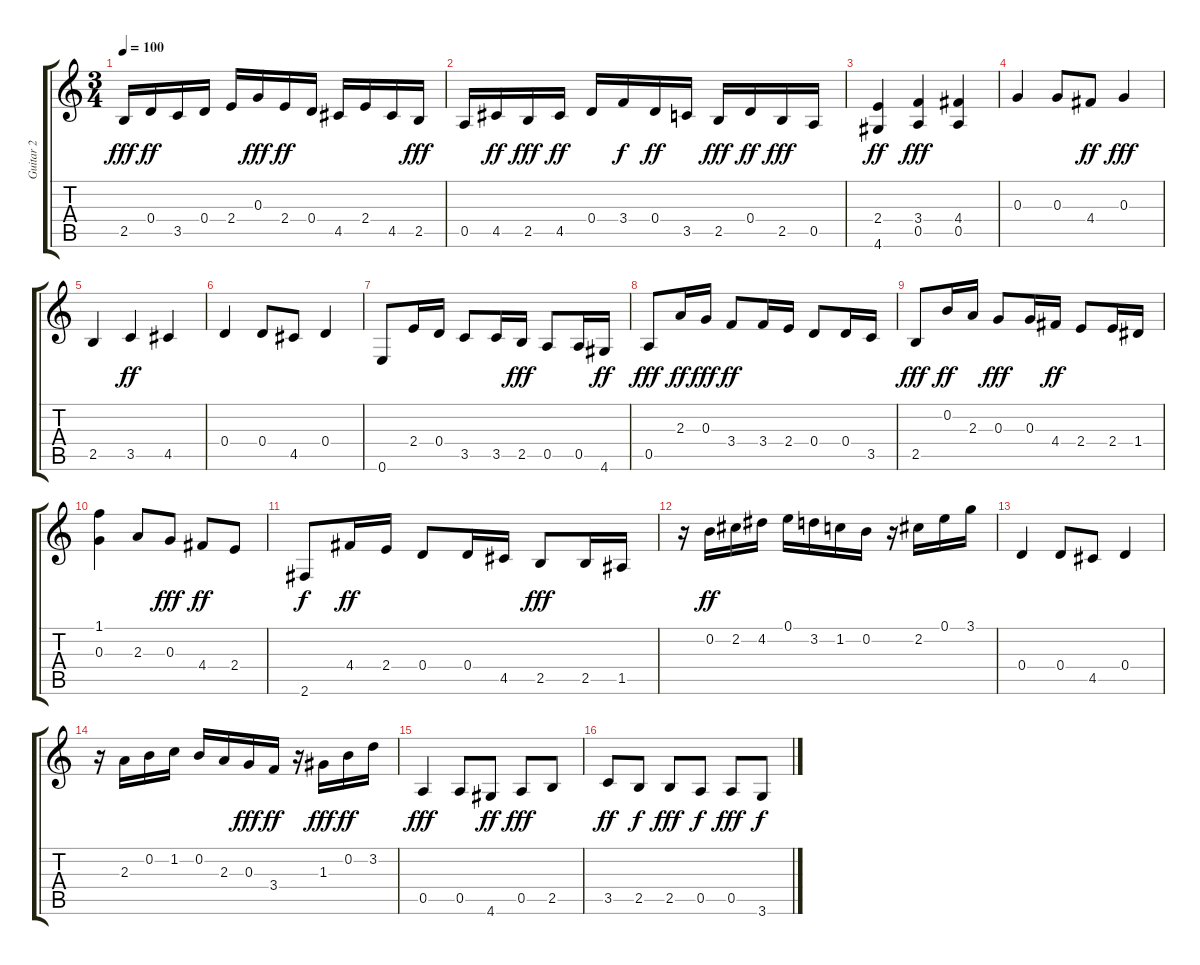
\track ("Guitar 2" "Guitar 2") {instrument acousticguitarnylon}
\staff {score tabs}
\tuning (E4 B3 G3 D3 A2 E2) {hide}
\ts (3 4)
\tempo 100
\clef g2
\ks c
2.5.16{dy fff} 0.4.16{dy ff} 3.5.16 0.4.16 2.4.16 0.3.16{dy fff} 2.4.16{dy ff} 0.4.16 4.5.16 2.4.16 4.5.16 2.5.16{dy fff} |
0.5.16 4.5.16{dy ff} 2.5.16{dy fff} 4.5.16{dy ff} 0.4.16 3.4.16{dy f} 0.4.16{dy ff} 3.5.16 2.5.16{dy fff} 0.4.16{dy ff} 2.5.16{dy fff} 0.5.16 |
(2.4 4.6).4{dy ff} (3.4 0.5).4{dy fff} (4.4 0.5).4 |
0.3.4 0.3.8 4.4.8{dy ff} 0.3.4{dy fff} |
2.5.4 3.5.4{dy ff} 4.5.4 |
0.4.4 0.4.8 4.5.8 0.4.4 |
0.6.8 2.4.16 0.4.16 3.5.8 3.5.16 2.5.16{dy fff} 0.5.8 0.5.16 4.6.16{dy ff} |
0.5.8{dy fff} 2.3.16{dy ff} 0.3.16{dy fff} 3.4.8{dy ff} 3.4.16 2.4.16 0.4.8 0.4.16 3.5.16 |
2.5.8{dy fff} 0.2.16{dy ff} 2.3.16 0.3.8{dy fff} 0.3.16 4.4.16{dy ff} 2.4.8 2.4.16 1.4.16 |
(1.1 0.3).4 2.3.8 0.3.8{dy fff} 4.4.8{dy ff} 2.4.8 |
2.6.8{dy f} 4.4.16{dy ff} 2.4.16 0.4.8 0.4.16 4.5.16 2.5.8{dy fff} 2.5.16 1.5.16 |
r.16 0.2.16{dy ff} 2.2.16 4.2.16 0.1.16 3.2.16 1.2.16 0.2.16 r.16 2.2.16 0.1.16 3.1.16 |
0.4.4 0.4.8 4.5.8 0.4.4 |
r.16 2.3.16 0.2.16 1.2.16 0.2.16 2.3.16 0.3.16{dy fff} 3.4.16{dy ff} r.16 1.3.16{dy fff} 0.2.16{dy ff} 3.2.16 |
0.5.4{dy fff} 0.5.8 4.6.8{dy ff} 0.5.8{dy fff} 2.5.8 |
3.5.8{dy ff} 2.5.8{dy f} 2.5.8{dy fff} 0.5.8{dy f} 0.5.8{dy fff} 3.6.8{dy f}
